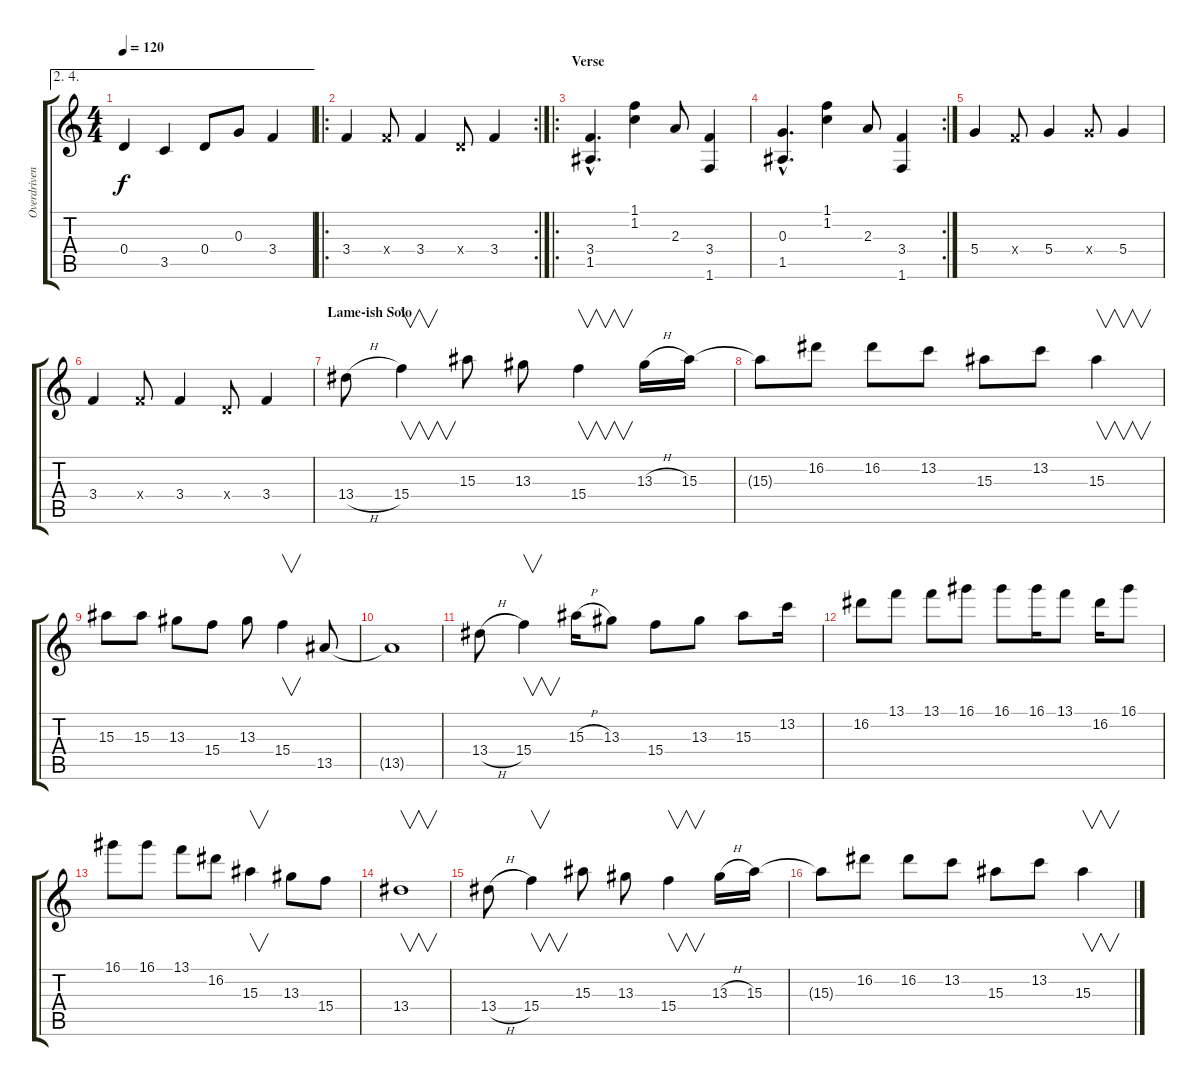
\track ("Overdriven Guitar" "Overdriven") {instrument overdrivenguitar}
\staff {score tabs}
\tuning (E4 B3 G3 D3 A2 E2) {hide}
\ae (2 4)
\ts (4 4)
\tempo 120
\clef g2
\ks c
0.4.4{dy f} 3.5.4 0.4.8 0.3.8 3.4.4 |
\ro
\rc 2
3.4.4 3.4{x}.8 3.4.4 0.4{x}.8 3.4.4 |
\ro
\section ("" "Verse")
(3.4{hac} 1.5{hac}).4{d} (1.1 1.2).4 2.3.8 (3.4 1.6).4 |
\rc 2
(0.3{hac} 1.5{hac}).4{d} (1.1 1.2).4 2.3.8 (3.4 1.6).4 |
5.4.4 3.4{x}.8 5.4.4 5.4{x}.8 5.4.4 |
3.4.4 3.4{x}.8 3.4.4 0.4{x}.8 3.4.4 |
\section ("" "Lame-ish Solo")
13.4{h}.8 15.4.4{v} 15.3.8 13.3.8 15.4.4{v} 13.3{h}.16 15.3.16 |
15.3{t}.8 16.2.8 16.2.8 13.2.8 15.3.8 13.2.8 15.3.4{v} |
15.3.8 15.3.8 13.3.8 15.4.8 13.3.8 15.4.4{v} 13.5.8 |
13.5{t}.1 |
13.4{h}.8 15.4.4{v} 15.3{h}.16 13.3.8 15.4.8 13.3.8 15.3.8 13.2.16 |
16.2.8 13.1.8 13.1.8 16.1.8 16.1.8 16.1.16 13.1.8 16.2.16 16.1.8 |
16.1.8 16.1.8 13.1.8 16.2.8 15.3.4{v} 13.3.8 15.4.8 |
13.4.1{v} |
13.4{h}.8 15.4.4{v} 15.3.8 13.3.8 15.4.4{v} 13.3{h}.16 15.3.16 |
15.3{t}.8 16.2.8 16.2.8 13.2.8 15.3.8 13.2.8 15.3.4{v}
